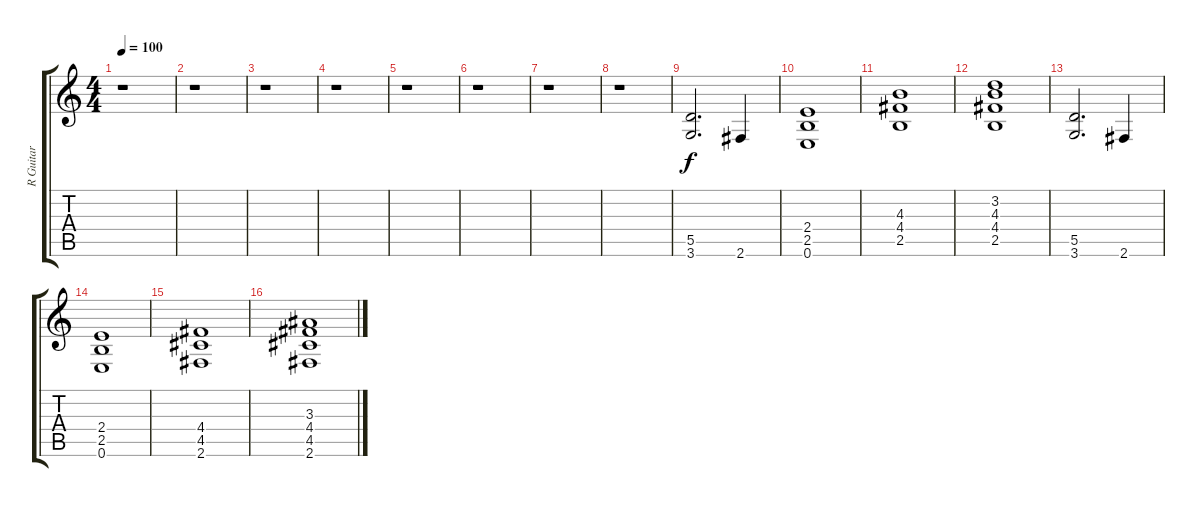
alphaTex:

\track ("R Guitar" "R Guitar") {instrument overdrivenguitar}
\staff {score tabs}
\tuning (E4 B3 G3 D3 A2 E2) {hide}
\ts (4 4)
\tempo 100
\clef g2
\ks c
r.1{dy f} |
r.1 |
r.1 |
r.1 |
r.1 |
r.1 |
r.1 |
r.1 |
(5.5 3.6).2{d} 2.6.4 |
(2.4 2.5 0.6).1 |
(4.3 4.4 2.5).1 |
(3.2 4.3 4.4 2.5).1 |
(5.5 3.6).2{d} 2.6.4 |
(2.4 2.5 0.6).1 |
(4.4 4.5 2.6).1 |
(3.3 4.4 4.5 2.6).1
